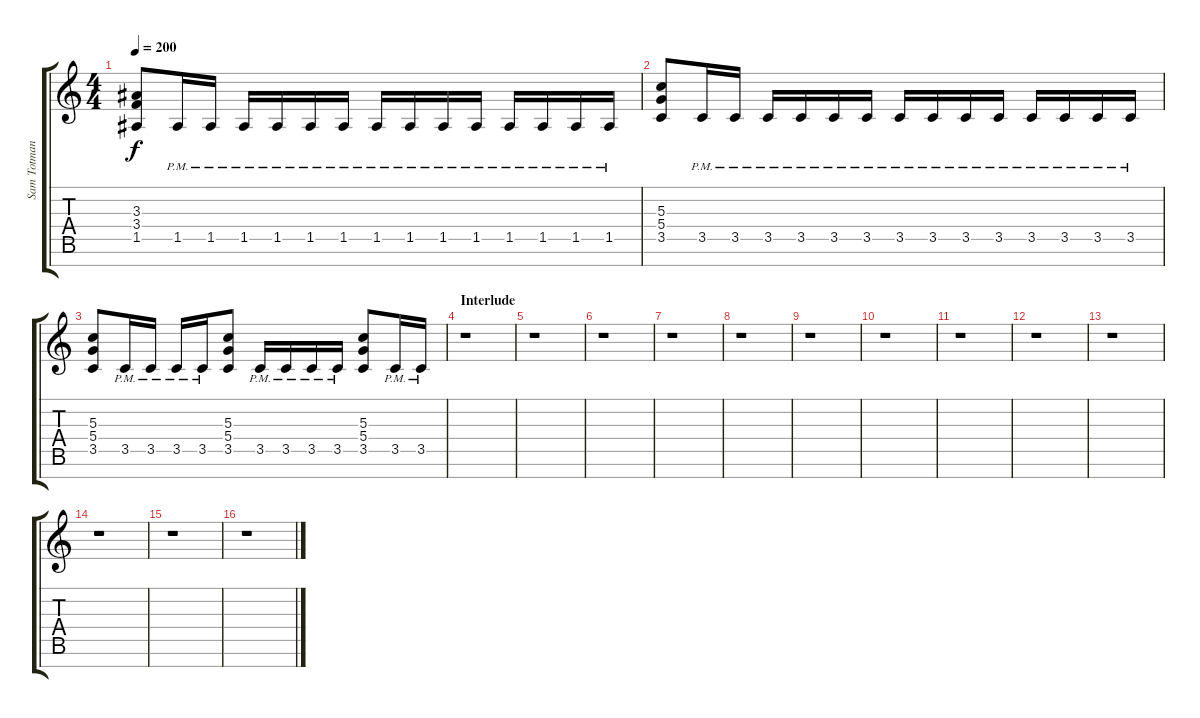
\track ("Sam Totman | Rhythm" "Sam Totman") {instrument overdrivenguitar}
\staff {score tabs}
\tuning (E4 B3 G3 D3 A2 E2 B1) {hide}
\ts (4 4)
\tempo 200
\clef g2
\ks c
(3.3 3.4 1.5).8{dy f} 1.5{pm}.16 1.5{pm}.16 1.5{pm}.16 1.5{pm}.16 1.5{pm}.16 1.5{pm}.16 1.5{pm}.16 1.5{pm}.16 1.5{pm}.16 1.5{pm}.16 1.5{pm}.16 1.5{pm}.16 1.5{pm}.16 1.5{pm}.16 |
(5.3 5.4 3.5).8 3.5{pm}.16 3.5{pm}.16 3.5{pm}.16 3.5{pm}.16 3.5{pm}.16 3.5{pm}.16 3.5{pm}.16 3.5{pm}.16 3.5{pm}.16 3.5{pm}.16 3.5{pm}.16 3.5{pm}.16 3.5{pm}.16 3.5{pm}.16 |
(5.3 5.4 3.5).8 3.5{pm}.16 3.5{pm}.16 3.5{pm}.16 3.5{pm}.16 (5.3 5.4 3.5).8 3.5{pm}.16 3.5{pm}.16 3.5{pm}.16 3.5{pm}.16 (5.3 5.4 3.5).8 3.5{pm}.16 3.5{pm}.16 |
\section ("" "Interlude")
r.1 |
r.1 |
r.1 |
r.1 |
r.1 |
r.1 |
r.1 |
r.1 |
r.1 |
r.1 |
r.1 |
r.1 |
r.1
